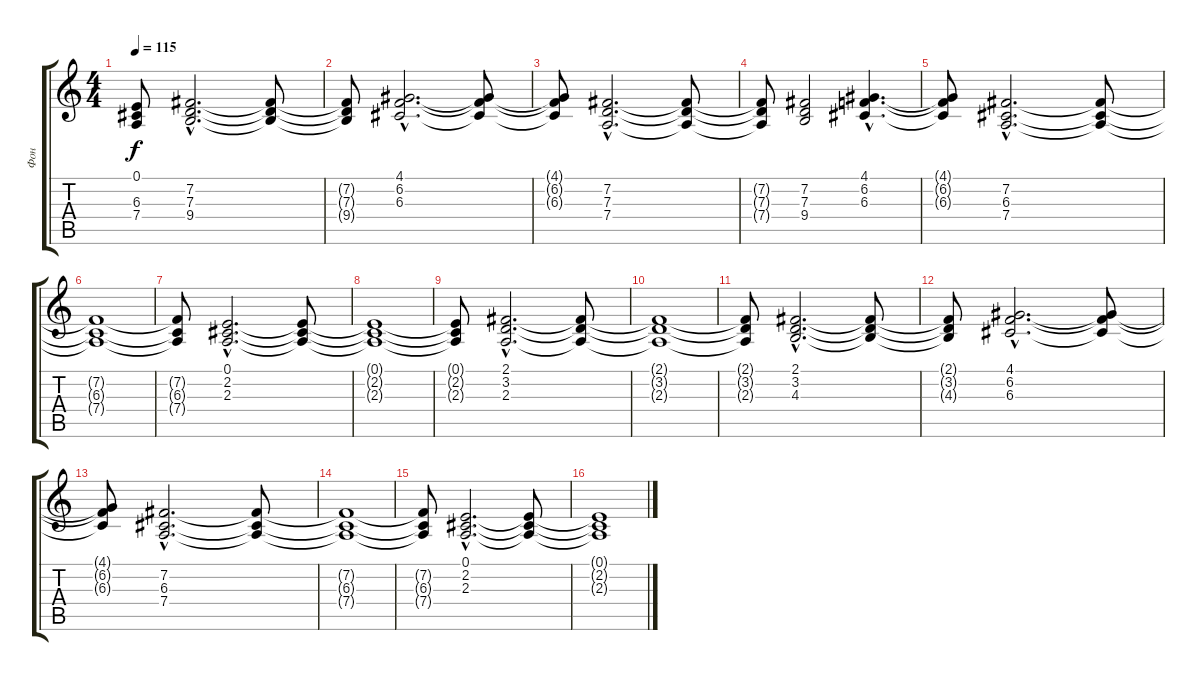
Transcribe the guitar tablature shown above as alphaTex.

\track ("Фон" "Фон") {instrument stringensemble1}
\staff {score tabs}
\tuning (E4 B3 G3 D3 A2 E2) {hide}
\ts (4 4)
\tempo 115
\clef g2
\ks c
(0.1{t} 6.3{t} 7.4{t}).8{dy f} (7.2{hac} 7.3{hac} 9.4{hac}).2{d} (7.2{t} 7.3{t} 9.4{t}).8 |
(7.2{t} 7.3{t} 9.4{t}).8 (4.1{hac} 6.2{hac} 6.3{hac}).2{d} (4.1{t} 6.2{t} 6.3{t}).8 |
(4.1{t} 6.2{t} 6.3{t}).8 (7.2{hac} 7.3{hac} 7.4{hac}).2{d} (7.2{t} 7.3{t} 7.4{t}).8 |
(7.2{t} 7.3{t} 7.4{t}).8 (7.2 7.3 9.4).2 (4.1{hac} 6.2{hac} 6.3{hac}).4{d} |
(4.1{t} 6.2{t} 6.3{t}).8 (7.2{hac} 6.3{hac} 7.4{hac}).2{d} (7.2{t} 6.3{t} 7.4{t}).8 |
(7.2{t} 6.3{t} 7.4{t}).1 |
(7.2{t} 6.3{t} 7.4{t}).8 (0.1{hac} 2.2{hac} 2.3{hac}).2{d} (0.1{t} 2.2{t} 2.3{t}).8 |
(0.1{t} 2.2{t} 2.3{t}).1 |
(0.1{t} 2.2{t} 2.3{t}).8 (2.1{hac} 3.2{hac} 2.3{hac}).2{d} (2.1{t} 3.2{t} 2.3{t}).8 |
(2.1{t} 3.2{t} 2.3{t}).1 |
(2.1{t} 3.2{t} 2.3{t}).8 (2.1{hac} 3.2{hac} 4.3{hac}).2{d} (2.1{t} 3.2{t} 4.3{t}).8 |
(2.1{t} 3.2{t} 4.3{t}).8 (4.1{hac} 6.2{hac} 6.3{hac}).2{d} (4.1{t} 6.2{t} 6.3{t}).8 |
(4.1{t} 6.2{t} 6.3{t}).8 (7.2{hac} 6.3{hac} 7.4{hac}).2{d} (7.2{t} 6.3{t} 7.4{t}).8 |
(7.2{t} 6.3{t} 7.4{t}).1 |
(7.2{t} 6.3{t} 7.4{t}).8 (0.1{hac} 2.2{hac} 2.3{hac}).2{d} (0.1{t} 2.2{t} 2.3{t}).8 |
(0.1{t} 2.2{t} 2.3{t}).1
